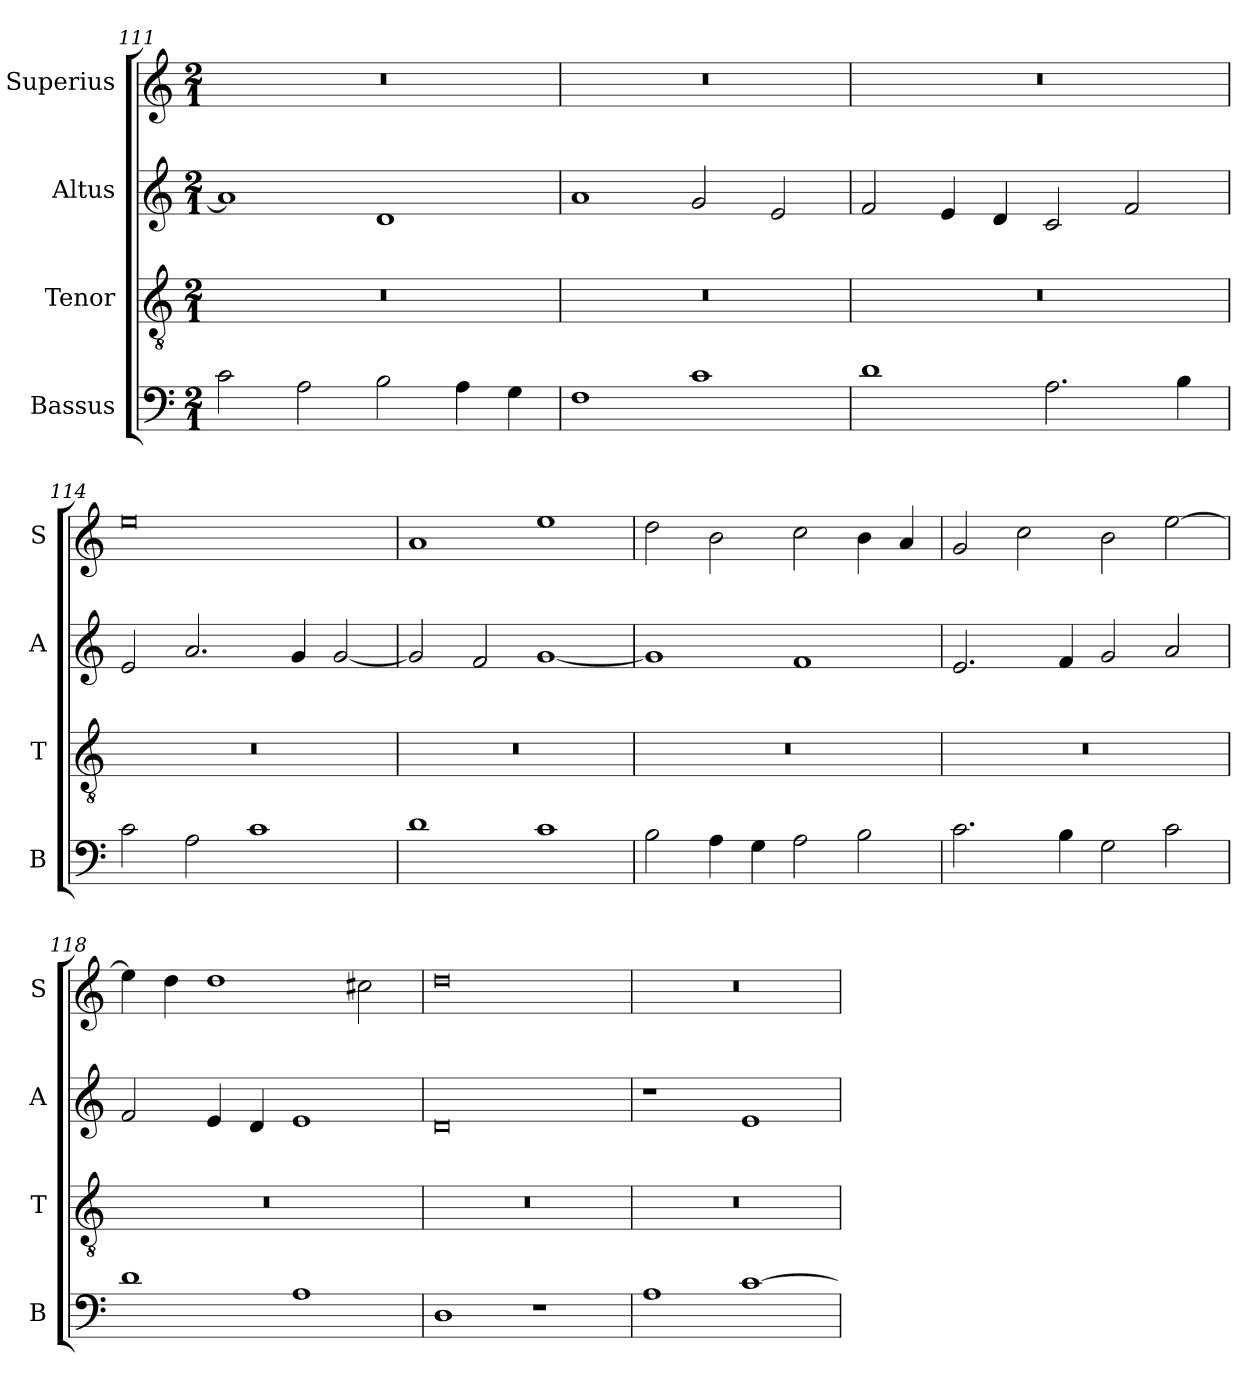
**kern	**kern	**kern	**kern
*part4	*part3	*part2	*part1
*staff4	*staff3	*staff2	*staff1
*I"Bassus	*I"Tenor	*I"Altus	*I"Superius
*I'B	*I'T	*I'A	*I'S
*clefF4	*clefGv2	*clefG2	*clefG2
*k[]	*k[]	*k[]	*k[]
*C:	*C:	*C:	*C:
*M2/1	*M2/1	*M2/1	*M2/1
=111	=111	=111	=111
2c	0r	1a]	0r
2A	.	.	.
2B	.	1d	.
4A	.	.	.
4G	.	.	.
=112	=112	=112	=112
1F	0r	1a	0r
1c	.	2g	.
.	.	2e	.
=113	=113	=113	=113
1d	0r	2f	0r
.	.	4e	.
.	.	4d	.
2.A	.	2c	.
.	.	2f	.
4B	.	.	.
=114	=114	=114	=114
2c	0r	2e	0ee
2A	.	2.a	.
1c	.	.	.
.	.	4g	.
.	.	[2g	.
=115	=115	=115	=115
1d	0r	2g]	1a
.	.	2f	.
1c	.	[1g	1ee
=116	=116	=116	=116
2B	0r	1g]	2dd
4A	.	.	2b
4G	.	.	.
2A	.	1f	2cc
2B	.	.	4b
.	.	.	4a
=117	=117	=117	=117
2.c	0r	2.e	2g
.	.	.	2cc
4B	.	4f	.
2G	.	2g	2b
2c	.	2a	[2ee
=118	=118	=118	=118
1d	0r	2f	4ee]
.	.	.	4dd
.	.	4e	1dd
.	.	4d	.
1A	.	1e	.
.	.	.	2cc#X
=119	=119	=119	=119
1D	0r	0d	0dd
1r	.	.	.
=120	=120	=120	=120
1A	0r	1r	0r
[1c	.	1e	.
=	=	=	=
*-	*-	*-	*-
